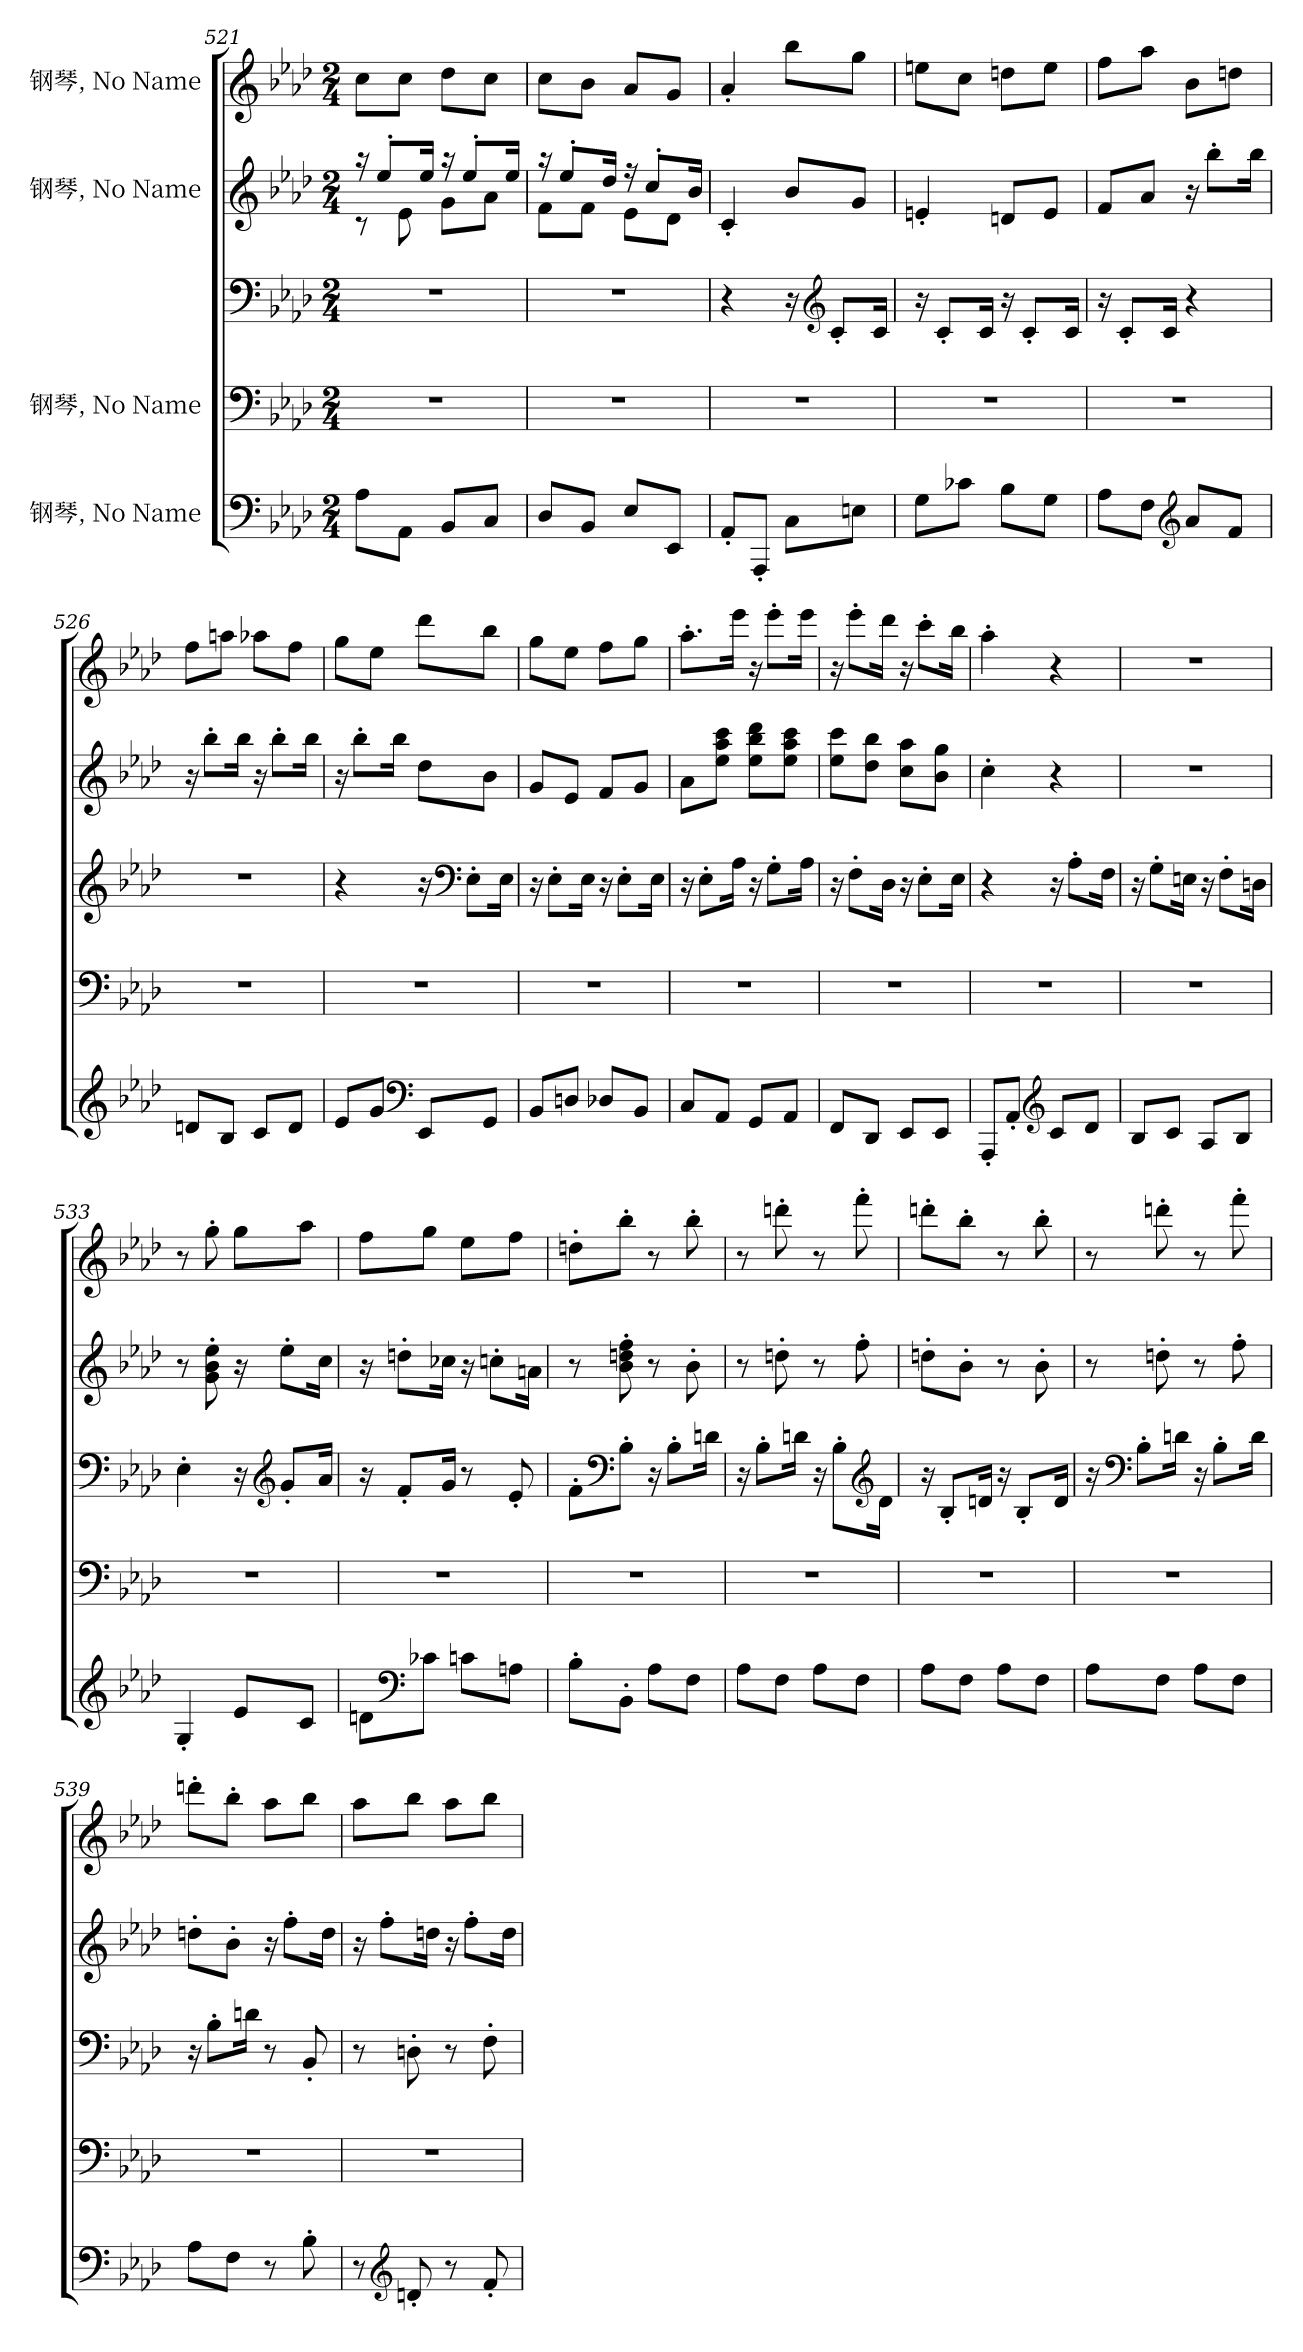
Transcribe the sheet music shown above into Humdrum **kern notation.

**kern	**kern	**kern	**kern	**kern
*part4	*part3	*part3	*part2	*part1
*staff5	*staff4	*staff3	*staff2	*staff1
*I"钢琴, No Name	*I"钢琴, No Name	*	*I"钢琴, No Name	*I"钢琴, No Name
!!LO:LB:g=z
*clefF4	*clefF4	*clefF4	*clefG2	*clefG2
*k[b-e-a-d-]	*k[b-e-a-d-]	*k[b-e-a-d-]	*k[b-e-a-d-]	*k[b-e-a-d-]
*M2/4	*M2/4	*M2/4	*M2/4	*M2/4
=521	=521	=521	=521	=521
*	*	*	*^	*
8A-\L	2r	2r	16r	8r	8cc\L
.	.	.	8ee-'/L	.	.
8AA-\J	.	.	.	8e-\	8cc\J
.	.	.	16ee-/Jk	.	.
8BB-/L	.	.	16r	8g\L	8dd-\L
.	.	.	8ee-'/L	.	.
8C/J	.	.	.	8a-\J	8cc\J
.	.	.	16ee-/Jk	.	.
=522	=522	=522	=522	=522	=522
8D-/L	2r	2r	16r	8f\L	8cc\L
.	.	.	8ee-'/L	.	.
8BB-/J	.	.	.	8f\J	8b-\J
.	.	.	16dd-/Jk	.	.
8E-/L	.	.	16r	8e-\L	8a-/L
.	.	.	8cc'/L	.	.
8EE-/J	.	.	.	8d-\J	8g/J
.	.	.	16b-/Jk	.	.
*	*	*	*v	*v	*
=523	=523	=523	=523	=523
8AA-'/L	2r	4r	4c'/	4a-'/
8AAA-'/J	.	.	.	.
*	*	*	*	*MM145
8C\L	.	16r	8b-/L	8bb-\L
*	*	*clefG2	*	*
.	.	8c'/L	.	.
8En\J	.	.	8g/J	8gg\J
.	.	16c/Jk	.	.
=524	=524	=524	=524	=524
8G\L	2r	16r	4en'/	8een\L
.	.	8c'/L	.	.
8c-X\J	.	.	.	8cc\J
.	.	16c/Jk	.	.
8B-\L	.	16r	8dn/L	8ddn\L
.	.	8c'/L	.	.
8G\J	.	.	8e/J	8ee\J
.	.	16c/Jk	.	.
=525	=525	=525	=525	=525
8A-\L	2r	16r	8f/L	8ff\L
.	.	8c'/L	.	.
8F\J	.	.	8a-/J	8aa-\J
.	.	16c/Jk	.	.
*clefG2	*	*	*	*
*	*	*	*	*MM145
8a-/L	.	4r	16r	8b-\L
.	.	.	8bb-'\L	.
8f/J	.	.	.	8ddn\J
.	.	.	16bb-\Jk	.
!!LO:PB:g=z
=526	=526	=526	=526	=526
8dn/L	2r	2r	16r	8ff\L
.	.	.	8bb-'\L	.
8B-/J	.	.	.	8aan\J
.	.	.	16bb-\Jk	.
8c/L	.	.	16r	8aa-X\L
.	.	.	8bb-'\L	.
8d/J	.	.	.	8ff\J
.	.	.	16bb-\Jk	.
=527	=527	=527	=527	=527
8e-/L	2r	4r	16r	8gg\L
.	.	.	8bb-'\L	.
8g/J	.	.	.	8ee-\J
.	.	.	16bb-\Jk	.
*clefF4	*	*	*	*
*	*	*	*	*MM145
8EE-/L	.	16r	8dd-\L	8ddd-\L
*	*	*clefF4	*	*
.	.	8E-'\L	.	.
8GG/J	.	.	8b-\J	8bb-\J
.	.	16E-\Jk	.	.
=528	=528	=528	=528	=528
8BB-/L	2r	16r	8g/L	8gg\L
.	.	8E-'\L	.	.
8Dn/J	.	.	8e-/J	8ee-\J
.	.	16E-\Jk	.	.
8D-X/L	.	16r	8f/L	8ff\L
.	.	8E-'\L	.	.
8BB-/J	.	.	8g/J	8gg\J
.	.	16E-\Jk	.	.
=529	=529	=529	=529	=529
8C/L	2r	16r	8a-\L	8.aa-'\L
.	.	8E-'\L	.	.
8AA-/J	.	.	8ee-\ 8aa-\ 8ccc\J	.
.	.	16A-\Jk	.	16eee-\Jk
8GG/L	.	16r	8ee-\ 8bb-\ 8ddd-\L	16r
.	.	8G'\L	.	8eee-'\L
8AA-/J	.	.	8ee-\ 8aa-\ 8ccc\J	.
.	.	16A-\Jk	.	16eee-\Jk
=530	=530	=530	=530	=530
8FF/L	2r	16r	8ee-\ 8ccc\L	16r
.	.	8F'\L	.	8eee-'\L
8DD-/J	.	.	8dd-\ 8bb-\J	.
.	.	16D-\Jk	.	16ddd-\Jk
8EE-/L	.	16r	8cc\ 8aa-\L	16r
.	.	8E-'\L	.	8ccc'\L
8EE-/J	.	.	8b-\ 8gg\J	.
*	*	*	*	*MM143
.	.	16E-\Jk	.	16bb-\Jk
!!LO:LB:g=z
=531	=531	=531	=531	=531
8AAA-'/L	2r	4r	4cc'\	4aa-'\
8AA-'/J	.	.	.	.
*clefG2	*	*	*	*
*	*	*	*	*MM145
8c/L	.	16r	4r	4r
.	.	8A-'\L	.	.
8d-/J	.	.	.	.
.	.	16F\Jk	.	.
=532	=532	=532	=532	=532
8B-/L	2r	16r	2r	2r
.	.	8G'\L	.	.
8c/J	.	.	.	.
.	.	16En\Jk	.	.
8A-/L	.	16r	.	.
.	.	8F'\L	.	.
8B-/J	.	.	.	.
.	.	16Dn\Jk	.	.
=533	=533	=533	=533	=533
4G'/	2r	4E-'\	8r	8r
.	.	.	8g\' 8b-\' 8ee-\'	8gg'\
*	*	*	*	*MM145
8e-/L	.	16r	16r	8gg\L
*	*	*clefG2	*	*
.	.	8g'/L	8ee-'\L	.
8c/J	.	.	.	8aa-\J
.	.	16a-/Jk	16cc\Jk	.
=534	=534	=534	=534	=534
8dn\L	2r	16r	16r	8ff\L
.	.	8f'/L	8ddn'\L	.
*clefF4	*	*	*	*
8c-X\J	.	.	.	8gg\J
.	.	16g/Jk	16cc-X\Jk	.
8cn\L	.	8r	16r	8ee-\L
.	.	.	8ccn'\L	.
8An\J	.	8e-'/	.	8ff\J
.	.	.	16an\Jk	.
!!LO:PB:g=z
=535	=535	=535	=535	=535
8B-'\L	2r	8f'\L	8r	8ddn'\L
*	*	*clefF4	*	*
8BB-'\J	.	8B-'\J	8b-\' 8ddn\' 8ff\'	8bb-'\J
*	*	*	*	*MM145
8A-\L	.	16r	8r	8r
.	.	8B-'\L	.	.
8F\J	.	.	8b-'\	8bb-'\
.	.	16dn\Jk	.	.
=536	=536	=536	=536	=536
8A-\L	2r	16r	8r	8r
.	.	8B-'\L	.	.
8F\J	.	.	8ddn'\	8dddn'\
.	.	16dn\Jk	.	.
8A-\L	.	16r	8r	8r
.	.	8B-'\L	.	.
8F\J	.	.	8ff'\	8fff'\
*	*	*clefG2	*	*
.	.	16d\Jk	.	.
=537	=537	=537	=537	=537
8A-\L	2r	16r	8ddn'\L	8dddn'\L
.	.	8B-'/L	.	.
8F\J	.	.	8b-'\J	8bb-'\J
.	.	16dn/Jk	.	.
*	*	*	*	*MM145
8A-\L	.	16r	8r	8r
.	.	8B-'/L	.	.
8F\J	.	.	8b-'\	8bb-'\
.	.	16d/Jk	.	.
=538	=538	=538	=538	=538
8A-\L	2r	16r	8r	8r
*	*	*clefF4	*	*
.	.	8B-'\L	.	.
8F\J	.	.	8ddn'\	8dddn'\
.	.	16dn\Jk	.	.
8A-\L	.	16r	8r	8r
.	.	8B-'\L	.	.
8F\J	.	.	8ff'\	8fff'\
.	.	16d\Jk	.	.
!!LO:LB:g=z
=539	=539	=539	=539	=539
8A-\L	2r	16r	8ddn'\L	8dddn'\L
.	.	8B-'\L	.	.
8F\J	.	.	8b-'\J	8bb-'\J
.	.	16dn\Jk	.	.
*	*	*	*	*MM145
8r	.	8r	16r	8aa-\L
.	.	.	8ff'\L	.
8B-'\	.	8BB-'/	.	8bb-\J
.	.	.	16dd\Jk	.
=540	=540	=540	=540	=540
8r	2r	8r	16r	8aa-\L
.	.	.	8ff'\L	.
*clefG2	*	*	*	*
8dn'/	.	8Dn'\	.	8bb-\J
.	.	.	16ddn\Jk	.
8r	.	8r	16r	8aa-\L
.	.	.	8ff'\L	.
8f'/	.	8F'\	.	8bb-\J
.	.	.	16dd\Jk	.
=	=	=	=	=
*-	*-	*-	*-	*-
